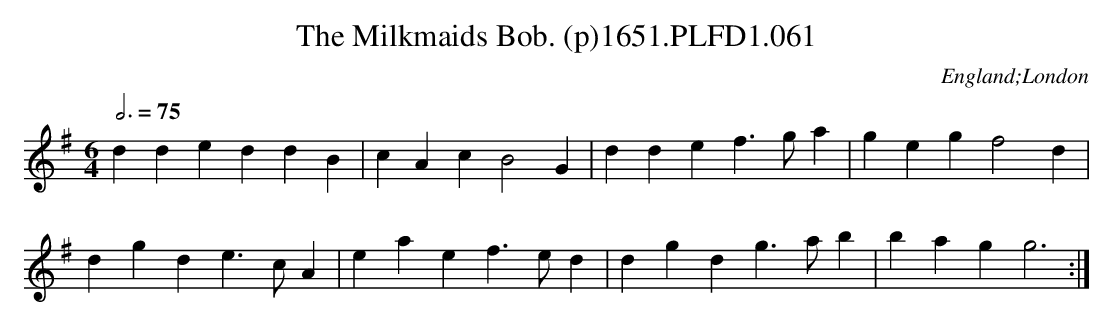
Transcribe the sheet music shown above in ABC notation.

X:1
T:Milkmaids Bob. (p)1651.PLFD1.061, The
M:6/4
L:1/4
Q:3/4=75
O:England;London
K:G
dde ddB|cAc B2 G|dde f>ga|geg f2d|
dgd e>cA|eae f>ed|dgd g>ab|bag g3:|
